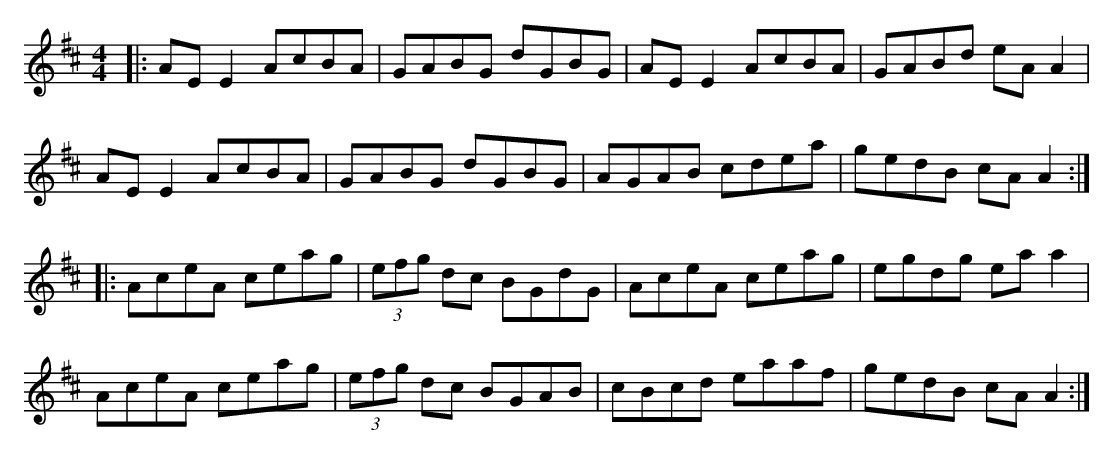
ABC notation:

X:1
M:4/4
K:D
|:AE E2 AcBA|GABG dGBG|AE E2 AcBA|GABd eA A2|
AE E2 AcBA|GABG dGBG|AGAB cdea|gedB cA A2:|
|:AceA ceag|(3efg dc BGdG|AceA ceag|egdg ea a2|
AceA ceag|(3efg dc BGAB|cBcd eaaf|gedB cA A2:|
